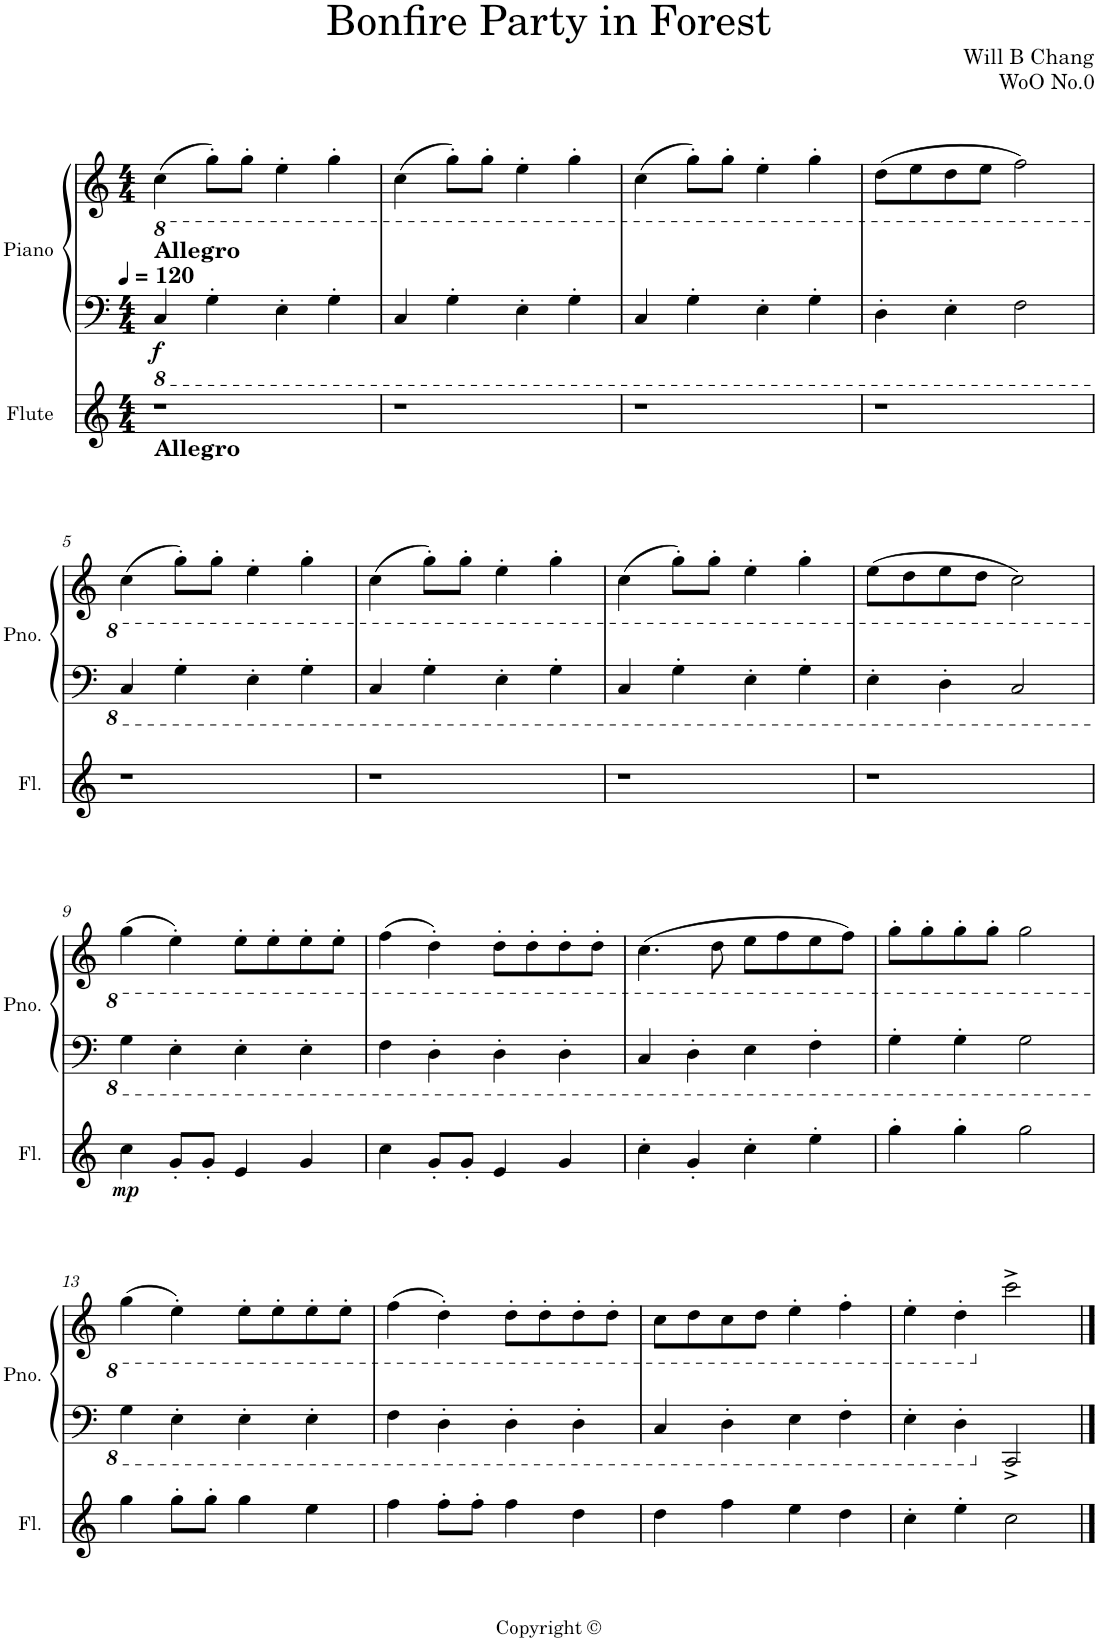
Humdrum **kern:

**kern	**dynam	**kern	**kern	**dynam
*part2	*part2	*part1	*part1	*part1
*staff3	*staff3	*staff2	*staff1	*staff1/2
*I"Flute	*	*I"Piano	*	*
*I'Fl.	*	*I'Pno.	*	*
*clefG2	*	*clefF4	*clefG2	*
*k[]	*	*k[]	*k[]	*
*M4/4	*	*M4/4	*M4/4	*
*MM120	*	*MM120	*MM120	*
*	*	*8ba	*	*
*	*	*	*8va	*
=1	=1	=1	=1	=1
!	!	!	!LO:TX:b:B:t=Allegro	!
!LO:TX:b:B:t=Allegro	!	!	!	!
!	!	!	!	!LO:DY:b=2
1r	.	4CC/	(4ccc\	f
.	.	4GG'\	8ggg'\L)	.
.	.	.	8ggg'\J	.
.	.	4EE'\	4eee'\	.
.	.	4GG'\	4ggg'\	.
=2	=2	=2	=2	=2
1r	.	4CC/	(4ccc\	.
.	.	4GG'\	8ggg'\L)	.
.	.	.	8ggg'\J	.
.	.	4EE'\	4eee'\	.
.	.	4GG'\	4ggg'\	.
=3	=3	=3	=3	=3
1r	.	4CC/	(4ccc\	.
.	.	4GG'\	8ggg'\L)	.
.	.	.	8ggg'\J	.
.	.	4EE'\	4eee'\	.
.	.	4GG'\	4ggg'\	.
=4	=4	=4	=4	=4
1r	.	4DD'\	(8ddd\L	.
.	.	.	8eee\	.
.	.	4EE'\	8ddd\	.
.	.	.	8eee\J	.
.	.	2FF\	2fff\)	.
!!LO:LB:g=z
=5	=5	=5	=5	=5
1r	.	4CC/	(4ccc\	.
.	.	4GG'\	8ggg'\L)	.
.	.	.	8ggg'\J	.
.	.	4EE'\	4eee'\	.
.	.	4GG'\	4ggg'\	.
=6	=6	=6	=6	=6
1r	.	4CC/	(4ccc\	.
.	.	4GG'\	8ggg'\L)	.
.	.	.	8ggg'\J	.
.	.	4EE'\	4eee'\	.
.	.	4GG'\	4ggg'\	.
=7	=7	=7	=7	=7
1r	.	4CC/	(4ccc\	.
.	.	4GG'\	8ggg'\L)	.
.	.	.	8ggg'\J	.
.	.	4EE'\	4eee'\	.
.	.	4GG'\	4ggg'\	.
=8	=8	=8	=8	=8
1r	.	4EE'\	(8eee\L	.
.	.	.	8ddd\	.
.	.	4DD'\	8eee\	.
.	.	.	8ddd\J	.
.	.	2CC/	2ccc\)	.
!!LO:LB:g=z
=9	=9	=9	=9	=9
!	!LO:DY:b	!	!	!
4cc\	mp	4GG\	(4ggg\	.
8g'/L	.	4EE'\	4eee'\)	.
8g'/J	.	.	.	.
4e/	.	4EE'\	8eee'\L	.
.	.	.	8eee'\	.
4g/	.	4EE'\	8eee'\	.
.	.	.	8eee'\J	.
=10	=10	=10	=10	=10
4cc\	.	4FF\	(4fff\	.
8g'/L	.	4DD'\	4ddd'\)	.
8g'/J	.	.	.	.
4e/	.	4DD'\	8ddd'\L	.
.	.	.	8ddd'\	.
4g/	.	4DD'\	8ddd'\	.
.	.	.	8ddd'\J	.
=11	=11	=11	=11	=11
4cc'\	.	4CC/	(4.ccc\	.
4g'/	.	4DD'\	.	.
.	.	.	8ddd\	.
4cc'\	.	4EE\	8eee\L	.
.	.	.	8fff\	.
4ee'\	.	4FF'\	8eee\	.
.	.	.	8fff\J)	.
=12	=12	=12	=12	=12
4gg'\	.	4GG'\	8ggg'\L	.
.	.	.	8ggg'\	.
4gg'\	.	4GG'\	8ggg'\	.
.	.	.	8ggg'\J	.
2gg\	.	2GG\	2ggg\	.
!!LO:LB:g=z
=13	=13	=13	=13	=13
4gg\	.	4GG\	(4ggg\	.
8gg'\L	.	4EE'\	4eee'\)	.
8gg'\J	.	.	.	.
4gg\	.	4EE'\	8eee'\L	.
.	.	.	8eee'\	.
4ee\	.	4EE'\	8eee'\	.
.	.	.	8eee'\J	.
=14	=14	=14	=14	=14
4ff\	.	4FF\	(4fff\	.
8ff'\L	.	4DD'\	4ddd'\)	.
8ff'\J	.	.	.	.
4ff\	.	4DD'\	8ddd'\L	.
.	.	.	8ddd'\	.
4dd\	.	4DD'\	8ddd'\	.
.	.	.	8ddd'\J	.
=15	=15	=15	=15	=15
4dd\	.	4CC/	8ccc\L	.
.	.	.	8ddd\	.
4ff\	.	4DD'\	8ccc\	.
.	.	.	8ddd\J	.
4ee\	.	4EE\	4eee'\	.
4dd\	.	4FF'\	4fff'\	.
=16	=16	=16	=16	=16
4cc'\	.	4EE'\	4eee'\	.
4ee'\	.	4DD'\	4ddd'\	.
*	*	*X8ba	*	*
*	*	*	*X8va	*
2cc\	.	2CC^/	2ccc^\	.
==	==	==	==	==
*-	*-	*-	*-	*-
